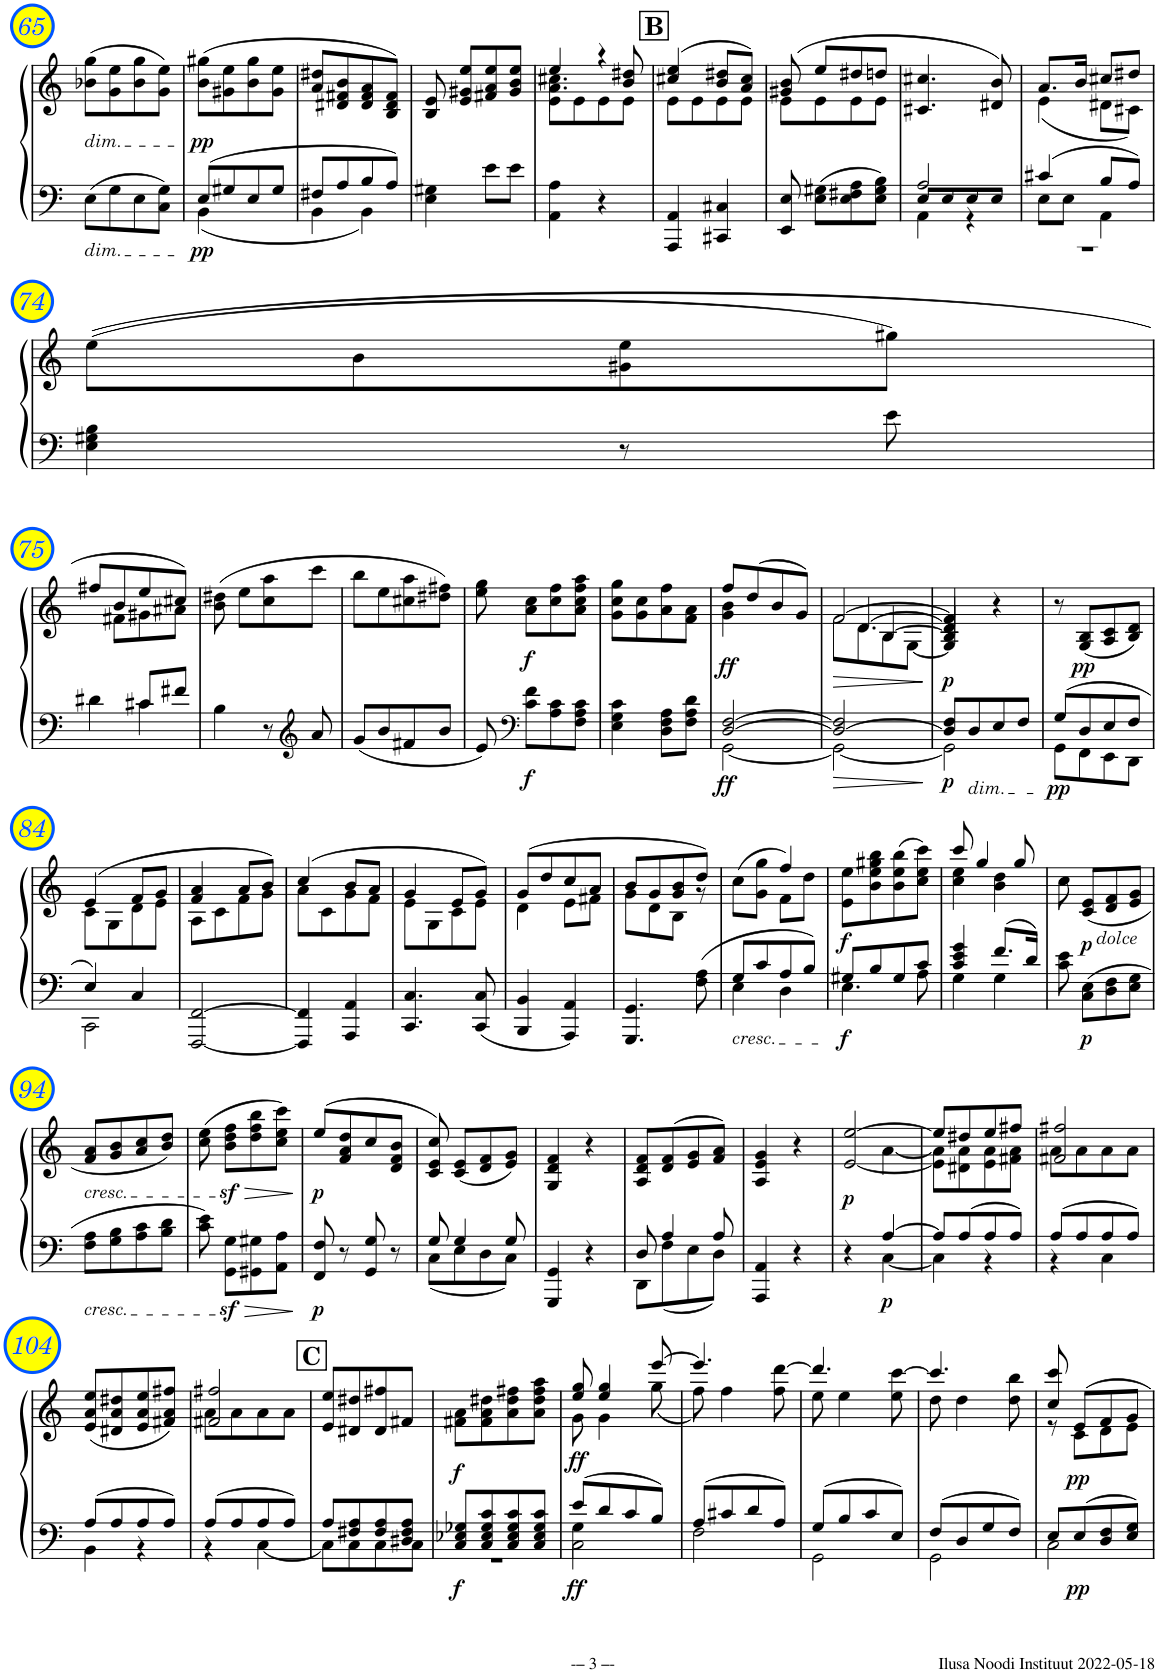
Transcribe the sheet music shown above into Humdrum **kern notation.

**kern	**kern	**dynam
*part1	*part1	*part1
*staff2	*staff1	*staff1/2
*I"Piano	*	*
*I'Pno	*	*
!!LO:PB:g=z
*clefF4	*clefG2	*
*k[]	*k[]	*
*M2/4	*M2/4	*
=65	=65	=65
!	!LO:TX:b:i:t=dim.	!
!LO:TX:b:i:t=dim.	!	!
8E\L	(8b-X\ 8gg\L	.
8G\	8g\ 8ee\	.
8E\	8b-\ 8gg\	.
8C\ 8G\J	8g\ 8ee\J)	.
=66	=66	=66
*^	*	*
!	!	!	!LO:DY:b=2
!	!	!	!LO:DY:n=1:b
8E/L	4BB\	(8b\ 8gg#X\L	pp pp
8G#X/	.	8g#X\ 8ee\	.
8E/	4ryy	8b\ 8gg#\	.
8G#/J	.	8g#\ 8ee\J	.
=67	=67	=67	=67
8F#X/L	4BB\	8a/ 8dd#X/L	.
8A/	.	8d#X/ 8f#X/ 8b/	.
8B/	4BB\	8d#/ 8f#/ 8a/	.
8A/J	.	8B/ 8d#/ 8f#/J)	.
*v	*v	*	*
=68	=68	=68
4E\ 4G#X\	8B/ 8e/	.
.	8e/ 8g#X/ 8ee/L	.
8e\L	8f#X/ 8a/ 8ee/	.
8e\J	8g#/ 8b/ 8ee/J	.
=69	=69	=69
*	*^	*
*	*	*^	*
4AA\ 4A\	4ee/	4.a\ 4.cc#X\	8e\L	.
.	.	.	8e\	.
4r	4r	.	8e\	.
.	.	8b/ 8dd#X/	8e\J	.
*	*	*v	*v	*
=70	=70	=70	=70
4AAA/ 4AA/	(4cc#X/ 4ee/	8e\L	.
.	.	8e\	.
4CC#X/ 4C#X/	8b/ 8dd#X/L	8e\	.
.	8a/ 8cc#/J)	8e\J	.
=71	=71	=71	=71
8EE/ 8E/	(8g#X/ 8b/	8e\L	.
8E\ 8G#X\L	8ee/L	8e\	.
8E\ 8F#X\ 8A\	8dd#X/	8e\	.
8E\ 8G#\ 8B\J	8ddn/J	8e\J	.
*	*v	*v	*
=72	=72	=72
*^	*	*
*	*^	*	*
2A/	8E/L	4AA\	4.c#X/ 4.cc#X/	.
.	8E/	.	.	.
.	8E/	4r	.	.
.	8E/J	.	8d#X/ 8b/)	.
=73	=73	=73	=73	=73
*	*	*	*^	*
4c#X/	8E\L	2r	8.a/L	(4e\	.
.	8E\J	.	.	.	.
.	.	.	16b/Jk	.	.
8B/L	4AA\	.	8cc#X/L	8d#X\L	.
8A/J	.	.	8dd#X/J	8c#X\J)	.
*v	*v	*v	*	*	*
*	*v	*v	*
!!LO:LB:g=z
=74	=74	=74
4E\ 4G#X\ 4B\	((8ee\L	.
.	8b\	.
8r	8g#X\ 8ee\	.
8e\	8gg#X\J)	.
!!LO:LB:g=z
=75	=75	=75
*^	*^	*
4d#X\	4ryy	8ff#X/L	8ryy	.
.	.	8b/	8f#X\L	.
8c#X/L	4c#\	8ee/	8g#X\	.
8f#X/J	.	8cc#X/J)	8a#X\J	.
*v	*v	*	*	*
*	*v	*v	*
=76	=76	=76
4B\	(8b\ 8dd#X\	.
.	8ee\L	.
8r	8cc\ 8aa\	.
*clefG2	*	*
8a/	8ccc\J	.
=77	=77	=77
8g/L	8bb\L	.
8b/	8ee\	.
8f#X/	8cc#X\ 8aa\	.
8b/J	8dd#X\ 8ff#X\J)	.
=78	=78	=78
8e/	8ee\ 8gg\	.
*clefF4	*	*
!	!	!LO:DY:b=2
!	!	!LO:DY:n=1:b
8c\ 8f\L	8a\ 8cc\L	f f
8A\ 8c\	8cc\ 8ff\	.
8F\ 8A\ 8c\J	8a\ 8cc\ 8ff\ 8aa\J	.
=79	=79	=79
4E\ 4G\ 4c\	8g\ 8cc\ 8gg\L	.
.	8g\ 8cc\	.
8D\ 8F\ 8A\L	8a\ 8ff\	.
8F\ 8A\ 8d\J	8f\ 8a\J	.
=80	=80	=80
*^	*^	*
!	!	!	!	!LO:DY:b=2
!	!	!	!	!LO:DY:n=1:b
[2D/ [2F/	[2GG\	8ff/L	4g\ 4b\	ff ff
.	.	(8dd/	.	.
.	.	8b/	4ryy	.
.	.	8g/J)	.	.
*	*	*v	*v	*
=81	=81	=81	=81
!	!	!	!LO:HP:b
*	*	*^	*
*	*	*	*^	*
*	*	*	*	*^	*
2D/_ 2F/]	2GG\_	[2f/	8ryy	4ryy	8f\L	>
.	.	.	[4.d/	.	8d\	.
.	.	.	.	[4B/	8B\	.
.	.	.	.	.	[8G\J	.
*v	*v	*	*	*	*	*
*	*v	*v	*v	*v	*
.	.	]
=82	=82	=82
*^	*^	*
*	*	*	*^	*
*	*	*	*	*^	*
!	!	!	!	!	!	!LO:DY:b=2
!	!	!	!	!	!	!LO:DY:n=1:b
8D/] 8F/L	2GG\]	4f/]	4d/]	4B/]	4G/]	p p
!LO:TX:b:i:t=dim.	!	!	!	!	!	!
8D/	.	.	.	.	.	.
8E/	.	4r	4ryy	4ryy	4ryy	.
8F/J	.	.	.	.	.	.
*	*	*v	*v	*v	*v	*
=83	=83	=83	=83
!	!	!	!LO:DY:b=2
8G/L	8GG\L	8r	pp
!	!	!	!LO:DY:b
8D/	8FF\	(8G/ 8B/L	pp
8E/	8EE\	8A/ 8c/	.
8F/J	8DD\J	8B/ 8d/J)	.
!!LO:LB:g=z
=84	=84	=84	=84
*	*	*^	*
4E/	2CC\	(4e/	8c\L	.
.	.	.	8G\	.
4C/	.	8f/L	8d\	.
.	.	8g/J	8e\J	.
*v	*v	*	*	*
=85	=85	=85	=85
[2FFF/ [2FF/	4f/ 4a/	8A\L	.
.	.	8c\	.
.	8a/L	8f\	.
.	8b/J)	8g\J	.
=86	=86	=86	=86
4FFF/] 4FF/]	(4cc/	8a\L	.
.	.	8c\	.
4AAA/ 4AA/	8b/L	8g\	.
.	8a/J	8f\J	.
=87	=87	=87	=87
4.CC/ 4.C/	4g/	8e\L	.
.	.	8G\	.
.	8e/L	8c\	.
8CC/ 8C/	8g/J)	8e\J	.
=88	=88	=88	=88
4BBB/ 4BB/	(8g/L	4d\	.
.	8dd/	.	.
4AAA/ 4AA/	8cc/	8e\L	.
.	8a/J	8f#X\J	.
=89	=89	=89	=89
4.GGG/ 4.GG/	8b/L	8g\L	.
.	8g/	8d\	.
.	8g/ 8b/	8B\J	.
8F\ 8A\	8dd/J)	8r	.
=90	=90	=90	=90
*^	*	*	*
!LO:TX:b:i:t=cresc.	!	!	!	!
8G/L	4E\	(8cc\L	4ryy	.
8c/	.	8g\ 8gg\J	.	.
8A/	4D\	4ff/)	8f\L	.
8B/J	.	.	8dd\J	.
=91	=91	=91	=91	=91
!	!	!	!	!LO:DY:b=2
!	!	!	!	!LO:DY:n=1:b
*	*	*v	*v	*
8G#X/L	4.E\	8e\ 8ee\L	f f
8B/	.	8b\ 8ee\ 8gg#X\ 8bb\	.
8G#/	.	(8b\ 8ee\ 8bb\	.
8c/J	8A\	8cc\ 8ee\ 8ccc\J)	.
=92	=92	=92	=92
*	*	*^	*
4c/ 4e/ 4g/	4G\	8ccc/	4cc\ 4ee\	.
.	.	4gg/	.	.
8.f/L	4G\	.	4b\ 4dd\	.
.	.	8gg/	.	.
16d/Jk	.	.	.	.
*v	*v	*	*	*
*	*v	*v	*
=93	=93	=93
8c\ 8e\	8cc\	.
!	!LO:TX:b:i:t=dolce	!
!	!	!LO:DY:b=2
!	!	!LO:DY:n=1:b
8C\ 8E\L	(8c/ 8e/L	p p
8D\ 8F\	8d/ 8f/	.
8E\ 8G\J	8e/ 8g/J	.
!!LO:LB:g=z
=94	=94	=94
!	!LO:TX:b:i:t=cresc.	!
!LO:TX:b:i:t=cresc.	!	!
8F\ 8A\L	8f/ 8a/L	.
8G\ 8B\	8g/ 8b/	.
8A\ 8c\	8a/ 8cc/	.
8B\ 8d\J	8b/ 8dd/J)	.
=95	=95	=95
8c\ 8e\	(8cc\ 8ee\	.
!	!	!LO:HP:b
8GG\z< 8G\z<L	8b\z< 8dd\z< 8ff\z<L	>
8GG#X\ 8G#X\	8dd\ 8ff\ 8bb\	.
8AA\ 8A\J	8cc\ 8ee\ 8ccc\J)	.
.	.	]
=96	=96	=96
!	!	!LO:DY:b=2
!	!	!LO:DY:n=1:b
8FF/ 8F/	(>8ee/L	p p
8r	8f/ 8a/ 8dd/	.
8GG/ 8G/	8cc/	.
8r	8d/ 8f/ 8b/J	.
=97	=97	=97
*^	*	*
8G/	8C\L	8c/ 8e/ 8cc/)	.
4G/	8E\	(8c/ 8e/L	.
.	8D\	8d/ 8f/	.
8G/	8C\J	8e/ 8g/J)	.
*v	*v	*	*
=98	=98	=98
4GGG/ 4GG/	4G/ 4d/ 4f/	.
4r	4r	.
=99	=99	=99
*^	*	*
8D/	8DD\L	8A/ 8d/ 8f/L	.
4A/	8F\	(>8d/ 8f/	.
.	8E\	8e/ 8g/	.
8A/	8D\J	8f/ 8a/J)	.
*v	*v	*	*
=100	=100	=100
4AAA/ 4AA/	4A/ 4e/ 4g/	.
4r	4r	.
=101	=101	=101
*^	*^	*
!	!	!	!	!LO:DY:b
4r	4ryy	[<2e/ [2ee/	4ryy	p
!	!	!	!	!LO:DY:b=2
[4A/	[4C\	.	[4a\	p
=102	=102	=102	=102	=102
8A/L]	4C\]	8ee/L]	8e\] 8a\]L	.
8A/	.	8dd#X/	8d#X\ 8a\	.
8A/	4r	8ee/	8e\ 8a\	.
8A/J	.	8ff#X/J	8f#X\ 8a\J	.
=103	=103	=103	=103	=103
8A/L	4r	2f#X/ 2ff#X/	8a\L	.
8A/	.	.	8a\	.
8A/	4C\	.	8a\	.
8A/J	.	.	8a\J	.
*	*	*v	*v	*
!!LO:LB:g=z
=104	=104	=104	=104
8A/L	4BB\	(8e/ 8a/ 8ee/L	.
8A/	.	8d#X/ 8a/ 8dd#X/	.
8A/	4r	8e/ 8a/ 8ee/	.
8A/J	.	8f#X/ 8a/ 8ff#X/J)	.
=105	=105	=105	=105
*	*	*^	*
8A/L	4r	2f#X/ 2ff#X/	8a\L	.
8A/	.	.	8a\	.
8A/	[4C\	.	8a\	.
8A/J	.	.	8a\J	.
*	*	*v	*v	*
=106	=106	=106	=106
8A/L	8C\L]	8e/ 8ee/L	.
8F#X/ 8A/	8C\	8d#X/ 8dd#X/	.
8F#/ 8A/	8C\	8d#/ 8ff#X/	.
8D#X/ 8F#/ 8A/J	8C\J	8f#X/J	.
=107	=107	=107	=107
!	!	!	!LO:DY:b=2
!	!	!	!LO:DY:n=1:b
8C/ 8E-X/ 8G-X/L	2r	8f#X\ 8a\L	f f
8C/ 8E-/ 8G-/ 8c/	.	8f#\ 8a\ 8dd#X\	.
8C/ 8E-/ 8G-/ 8c/	.	8a\ 8dd#\ 8ff#X\	.
8C/ 8E-/ 8G-/ 8c/J	.	8a\ 8dd#\ 8ff#\ 8aa\J	.
=108	=108	=108	=108
*	*^	*^	*
!	!	!	!	!	!LO:DY:b=2
!	!	!	!	!	!LO:DY:n=1:b
8e/L	4G\	2C\	8ee/ 8gg/	8g\	ff ff
8d/	.	.	4ee/ 4gg/	4g\	.
8c/	4ryy	.	.	.	.
8B/J	.	.	[8eee/	(8gg\	.
*	*v	*v	*	*	*
=109	=109	=109	=109	=109
8A/L	2F\	4.eee/]	8ff\)	.
8c#X/	.	.	4ff\	.
8d/	.	.	.	.
8A/J	.	8ff\ [8ddd\	8ryy	.
=110	=110	=110	=110	=110
8G/L	2GG\	4.ddd/]	8ee\	.
8B/	.	.	4ee\	.
8c/	.	.	.	.
8E/J	.	8ee\ [8ccc\	8ryy	.
=111	=111	=111	=111	=111
8F/L	2GG\	4.ccc/]	8dd\	.
8D/	.	.	4dd\	.
8G/	.	.	.	.
8F/J	.	8dd\ 8bb\	8ryy	.
=112	=112	=112	=112	=112
8E/L	2C\	8cc/ 8ccc/	8r	.
!	!	!	!	!LO:DY:b=2
!	!	!	!	!LO:DY:n=1:b
8E/	.	8e/L	8c\L	pp pp
8D/ 8F/	.	8f/	8d\	.
8E/ 8G/J	.	8g/J	8e\J	.
*v	*v	*	*	*
*	*v	*v	*
=	=	=
*-	*-	*-
